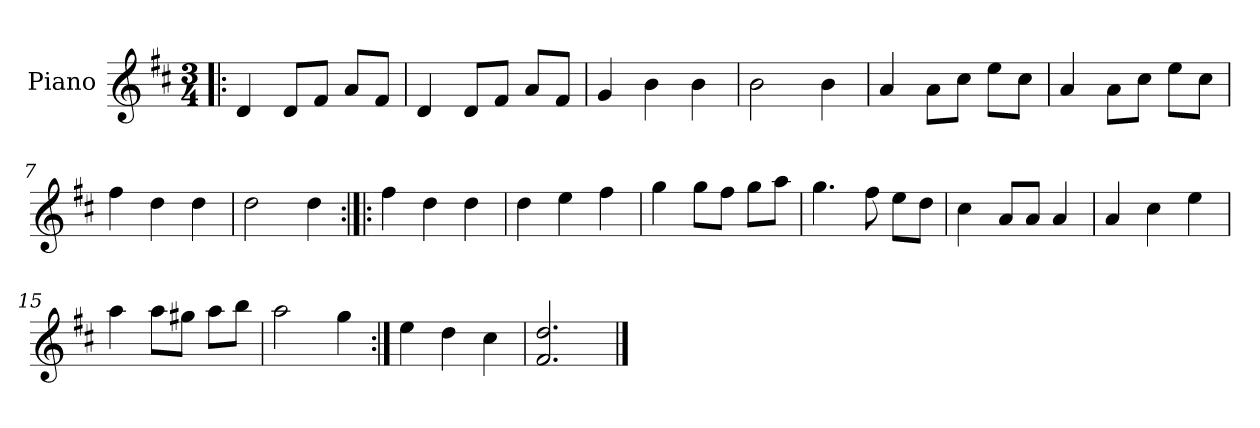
**kern
*part1
*staff1
*I"Piano
*I'Pno.
*clefG2
*k[f#c#]
*M3/4
=1!|:
4d/
8d/L
8f#/J
8a/L
8f#/J
=2
4d/
8d/L
8f#/J
8a/L
8f#/J
=3
4g/
4b\
4b\
=4
2b\
4b\
!!LO:LB:g=z
=5
4a/
8a\L
8cc#\J
8ee\L
8cc#\J
=6
4a/
8a\L
8cc#\J
8ee\L
8cc#\J
=7
4ff#\
4dd\
4dd\
=8
2dd\
4dd\
!!LO:LB:g=z
=9:|!|:
4ff#\
4dd\
4dd\
=10
4dd\
4ee\
4ff#\
=11
4gg\
8gg\L
8ff#\J
8gg\L
8aa\J
=12
4.gg\
8ff#\
8ee\L
8dd\J
!!LO:LB:g=z
=13
4cc#\
8a/L
8a/J
4a/
=14
4a/
4cc#\
4ee\
=15
4aa\
8aa\L
8gg#X\J
8aa\L
8bb\J
=16
2aa\
4gg\
=17:|!
4ee\
4dd\
4cc#\
=18
2.f#/ 2.dd/
==
*-
